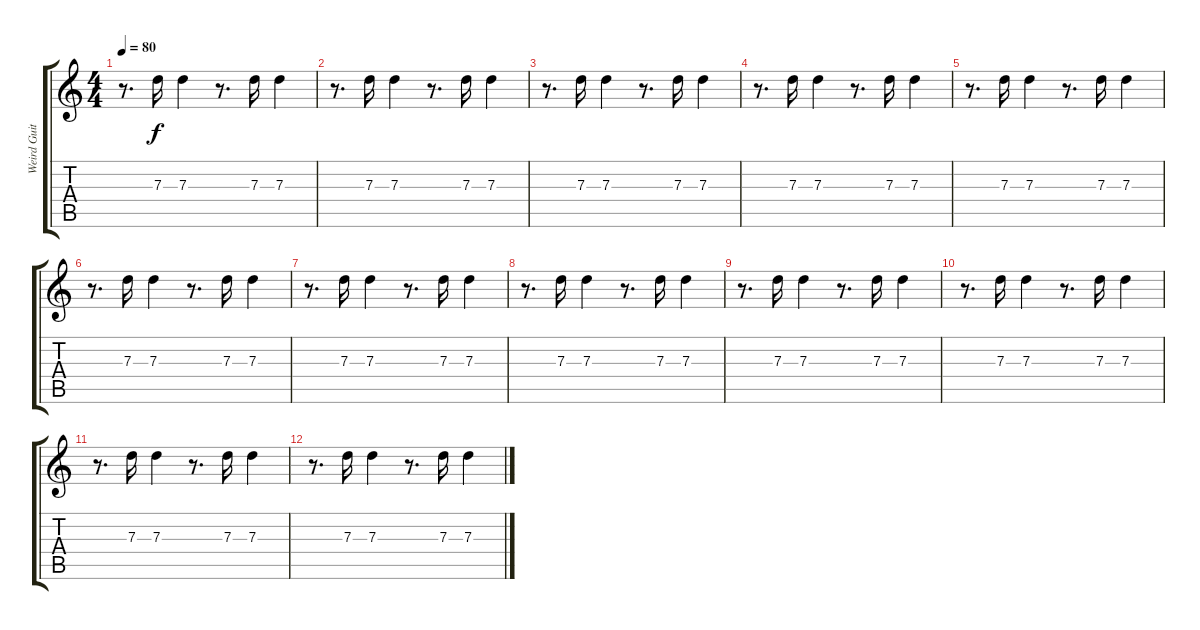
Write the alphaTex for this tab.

\track ("Weird Guitar Left" "Weird Guit") {instrument electricguitarclean}
\staff {score tabs}
\tuning (E4 B3 G3 D3 A2 E2) {hide}
\ts (4 4)
\tempo 80
\clef g2
\ks c
r.8{d dy f} 7.3.16 7.3.4 r.8{d} 7.3.16 7.3.4 |
r.8{d} 7.3.16 7.3.4 r.8{d} 7.3.16 7.3.4 |
r.8{d} 7.3.16 7.3.4 r.8{d} 7.3.16 7.3.4 |
r.8{d} 7.3.16 7.3.4 r.8{d} 7.3.16 7.3.4 |
r.8{d} 7.3.16 7.3.4 r.8{d} 7.3.16 7.3.4 |
r.8{d} 7.3.16 7.3.4 r.8{d} 7.3.16 7.3.4 |
r.8{d} 7.3.16 7.3.4 r.8{d} 7.3.16 7.3.4 |
r.8{d} 7.3.16 7.3.4 r.8{d} 7.3.16 7.3.4 |
r.8{d} 7.3.16 7.3.4 r.8{d} 7.3.16 7.3.4 |
r.8{d} 7.3.16 7.3.4 r.8{d} 7.3.16 7.3.4 |
r.8{d} 7.3.16 7.3.4 r.8{d} 7.3.16 7.3.4 |
r.8{d} 7.3.16 7.3.4 r.8{d} 7.3.16 7.3.4
